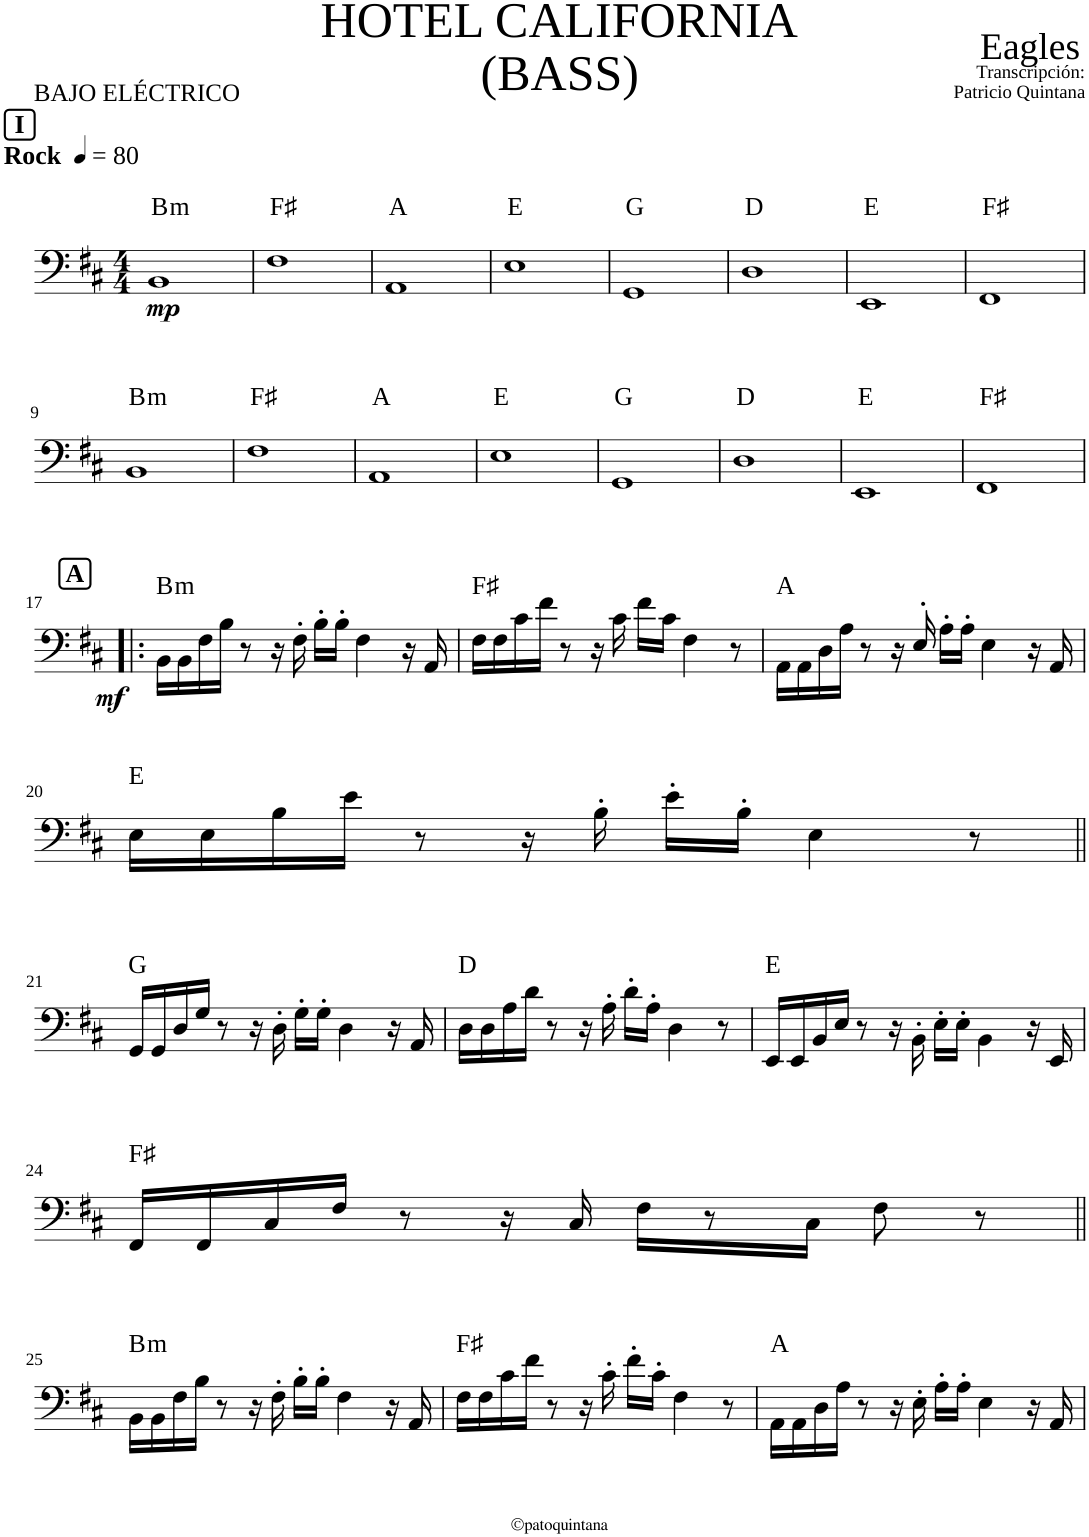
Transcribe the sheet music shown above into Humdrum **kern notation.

**kern	**dynam	**harte
*part1	*part1	*part1
*staff1	*staff1	*
*I"Electric Bass	*	*
*I'El. B.	*	*
*clefF4	*	*
*Trd7c12	*	*
*k[f#c#]	*	*
*D:	*	*
*M4/4	*	*
*MM80	*	*
!!LO:REH:place=s1:a:B:cj:fs=12:t=I
=1	=1	=1
!LO:TX:a:B:t=Rock	!	!
!	!LO:DY:b	!LO:H:kt=m
1BB	mp	B:min
=2	=2	=2
1F#	.	F#:maj
=3	=3	=3
1AA	.	A:maj
=4	=4	=4
1E	.	E:maj
=5	=5	=5
1GG	.	G:maj
=6	=6	=6
1D	.	D:maj
=7	=7	=7
1EE	.	E:maj
=8	=8	=8
1FF#	.	F#:maj
!!LO:LB:g=z
=9	=9	=9
!	!	!LO:H:kt=m
1BB	.	B:min
=10	=10	=10
1F#	.	F#:maj
=11	=11	=11
1AA	.	A:maj
=12	=12	=12
1E	.	E:maj
=13	=13	=13
1GG	.	G:maj
=14	=14	=14
1D	.	D:maj
=15	=15	=15
1EE	.	E:maj
=16	=16	=16
1FF#	.	F#:maj
!!LO:LB:g=z
!!LO:REH:place=s1:a:B:cj:fs=12:t=A
=17!|:	=17!|:	=17!|:
!	!LO:DY:b	!LO:H:kt=m
16BB\LL	mf	B:min
16BB\	.	.
16F#\	.	.
16B\JJ	.	.
8r	.	.
16r	.	.
16F#'\	.	.
16B'\LL	.	.
16B'\JJ	.	.
4F#\	.	.
16r	.	.
16AA/	.	.
=18	=18	=18
16F#\LL	.	F#:maj
16F#\	.	.
16c#\	.	.
16f#\JJ	.	.
8r	.	.
16r	.	.
16c#\	.	.
16f#\LL	.	.
16c#\JJ	.	.
4F#\	.	.
8r	.	.
=19	=19	=19
16AA\LL	.	A:maj
16AA\	.	.
16D\	.	.
16A\JJ	.	.
8r	.	.
16r	.	.
16E'>/	.	.
16A'\LL	.	.
16A'\JJ	.	.
4E\	.	.
16r	.	.
16AA/	.	.
!!LO:LB:g=z
=20	=20	=20
16E\LL	.	E:maj
16E\	.	.
16B\	.	.
16e\JJ	.	.
8r	.	.
16r	.	.
16B'\	.	.
16e'\LL	.	.
16B'\JJ	.	.
4E\	.	.
8r	.	.
!!LO:LB:g=z
=21||	=21||	=21||
16GG/LL	.	G:maj
16GG/	.	.
16D/	.	.
16G/JJ	.	.
8r	.	.
16r	.	.
16D'\	.	.
16G'\LL	.	.
16G'\JJ	.	.
4D\	.	.
16r	.	.
16AA/	.	.
=22	=22	=22
16D\LL	.	D:maj
16D\	.	.
16A\	.	.
16d\JJ	.	.
8r	.	.
16r	.	.
16A'\	.	.
16d'\LL	.	.
16A'\JJ	.	.
4D\	.	.
8r	.	.
=23	=23	=23
16EE/LL	.	E:maj
16EE/	.	.
16BB/	.	.
16E/JJ	.	.
8r	.	.
16r	.	.
16BB'\	.	.
16E'\LL	.	.
16E'\JJ	.	.
4BB\	.	.
16r	.	.
16EE/	.	.
!!LO:LB:g=z
=24	=24	=24
16FF#/LL	.	F#:maj
16FF#/	.	.
16C#/	.	.
16F#/JJ	.	.
8r	.	.
16r	.	.
16C#/	.	.
16F#\KL	.	.
8r	.	.
16C#\Jk	.	.
8F#\	.	.
8r	.	.
!!LO:LB:g=z
=25||	=25||	=25||
!	!	!LO:H:kt=m
16BB\LL	.	B:min
16BB\	.	.
16F#\	.	.
16B\JJ	.	.
8r	.	.
16r	.	.
16F#'\	.	.
16B'\LL	.	.
16B'\JJ	.	.
4F#\	.	.
16r	.	.
16AA/	.	.
=26	=26	=26
16F#\LL	.	F#:maj
16F#\	.	.
16c#\	.	.
16f#\JJ	.	.
8r	.	.
16r	.	.
16c#'\	.	.
16f#'\LL	.	.
16c#'\JJ	.	.
4F#\	.	.
8r	.	.
=27	=27	=27
16AA\LL	.	A:maj
16AA\	.	.
16D\	.	.
16A\JJ	.	.
8r	.	.
16r	.	.
16E'\	.	.
16A'\LL	.	.
16A'\JJ	.	.
4E\	.	.
16r	.	.
16AA/	.	.
=	=	=
*-	*-	*-
